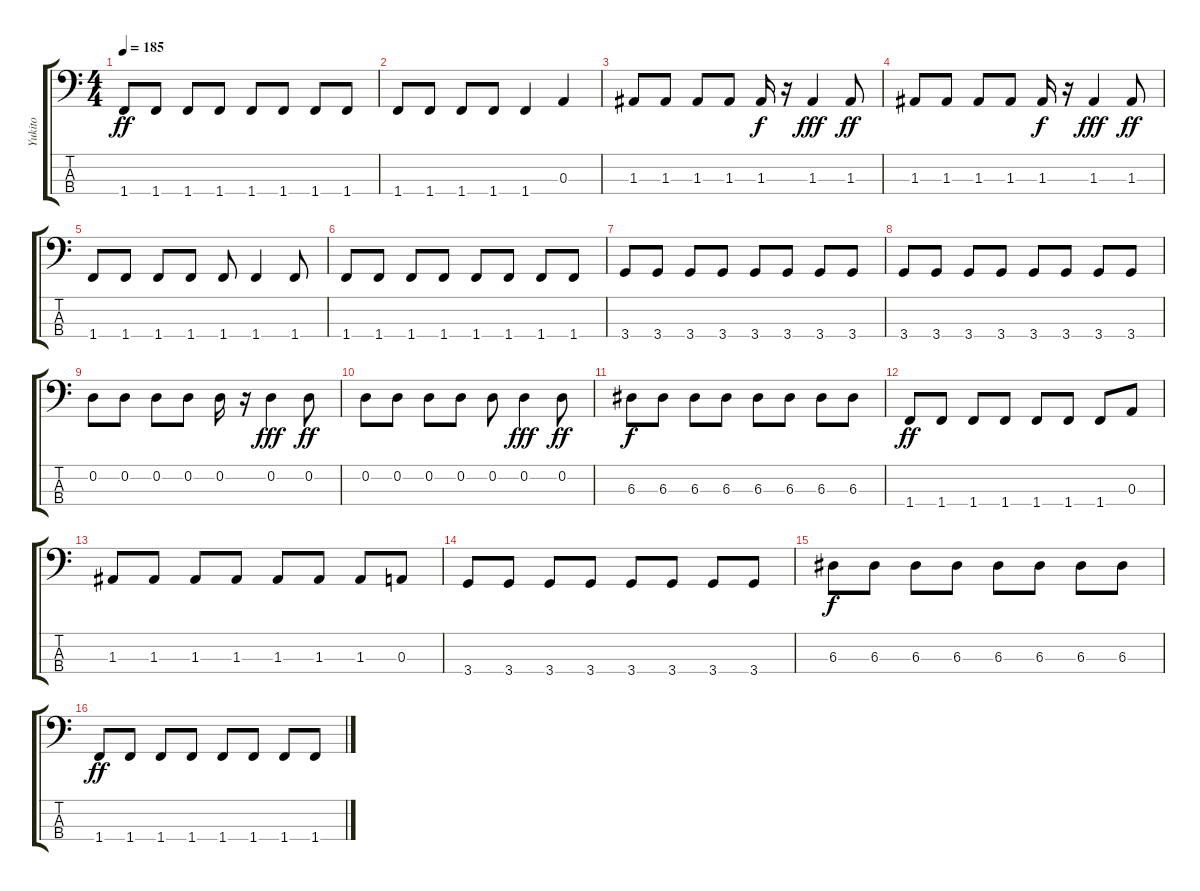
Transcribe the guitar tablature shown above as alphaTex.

\track ("Yukito" "Yukito") {instrument electricbassfinger}
\staff {score tabs}
\tuning (G2 D2 A1 E1) {hide}
\ts (4 4)
\tempo 185
\clef f4
\ks c
1.4.8{dy ff} 1.4.8 1.4.8 1.4.8 1.4.8 1.4.8 1.4.8 1.4.8 |
1.4.8 1.4.8 1.4.8 1.4.8 1.4.4 0.3.4 |
1.3.8 1.3.8 1.3.8 1.3.8 1.3.16{dy f} r.16 1.3.4{dy fff} 1.3.8{dy ff} |
1.3.8 1.3.8 1.3.8 1.3.8 1.3.16{dy f} r.16 1.3.4{dy fff} 1.3.8{dy ff} |
1.4.8 1.4.8 1.4.8 1.4.8 1.4.8 1.4.4 1.4.8 |
1.4.8 1.4.8 1.4.8 1.4.8 1.4.8 1.4.8 1.4.8 1.4.8 |
3.4.8 3.4.8 3.4.8 3.4.8 3.4.8 3.4.8 3.4.8 3.4.8 |
3.4.8 3.4.8 3.4.8 3.4.8 3.4.8 3.4.8 3.4.8 3.4.8 |
0.2.8 0.2.8 0.2.8 0.2.8 0.2.16 r.16 0.2.4{dy fff} 0.2.8{dy ff} |
0.2.8 0.2.8 0.2.8 0.2.8 0.2.8 0.2.4{dy fff} 0.2.8{dy ff} |
6.3.8{dy f} 6.3.8 6.3.8 6.3.8 6.3.8 6.3.8 6.3.8 6.3.8 |
1.4.8{dy ff} 1.4.8 1.4.8 1.4.8 1.4.8 1.4.8 1.4.8 0.3.8 |
1.3.8 1.3.8 1.3.8 1.3.8 1.3.8 1.3.8 1.3.8 0.3.8 |
3.4.8 3.4.8 3.4.8 3.4.8 3.4.8 3.4.8 3.4.8 3.4.8 |
6.3.8{dy f} 6.3.8 6.3.8 6.3.8 6.3.8 6.3.8 6.3.8 6.3.8 |
1.4.8{dy ff} 1.4.8 1.4.8 1.4.8 1.4.8 1.4.8 1.4.8 1.4.8
